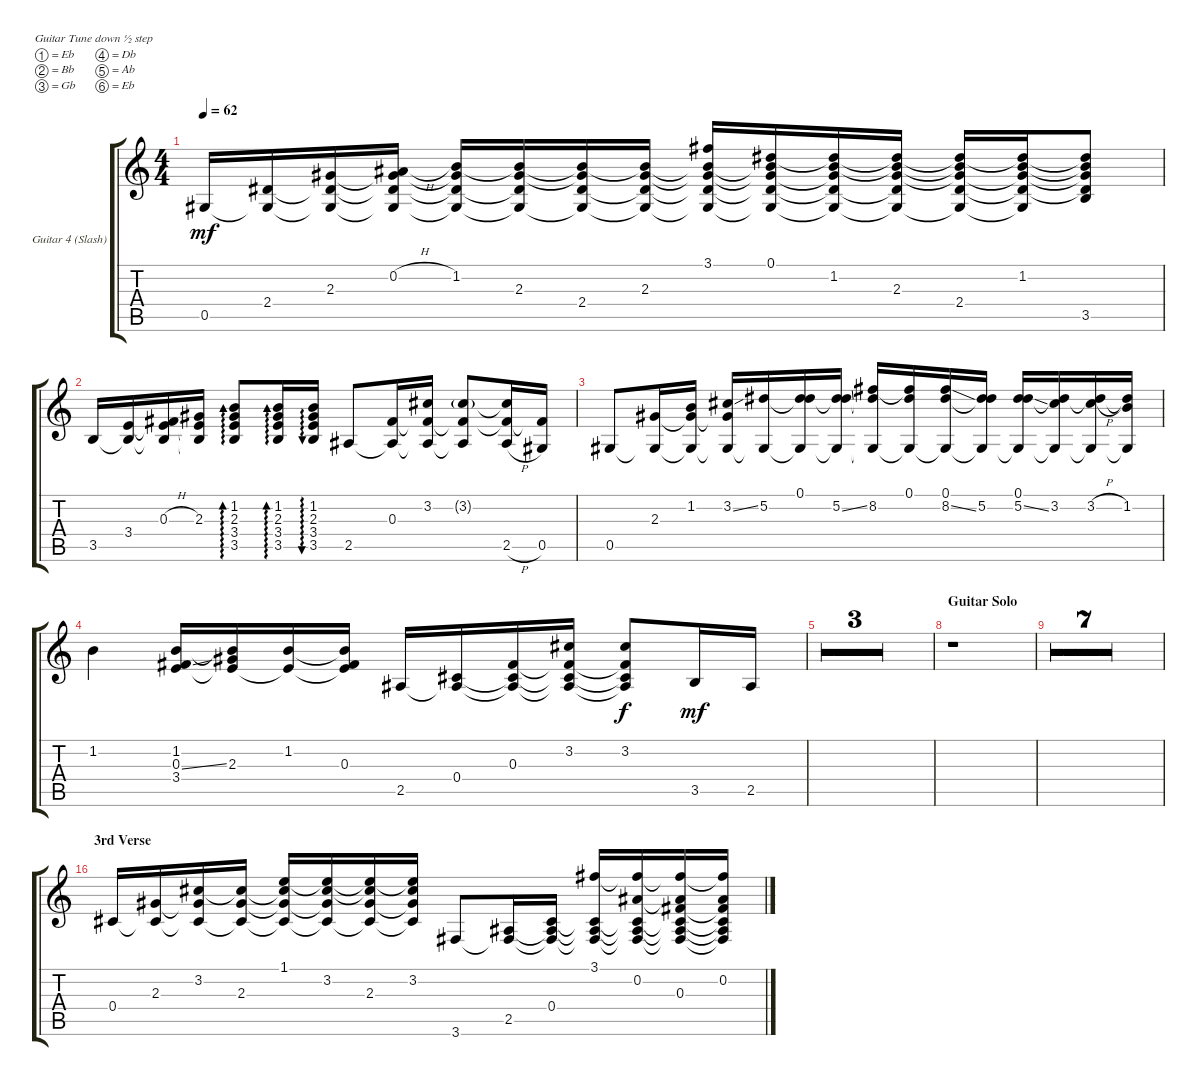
\multiTrackTrackNamePolicy allsystems
\firstSystemTrackNameMode fullname
\firstSystemTrackNameOrientation horizontal
\otherSystemsTrackNameOrientation horizontal
\chordDiagramsInScore
\track ("Guitar 4 (Slash)" "E-Gt") {multiBarRest instrument electricguitarjazz}
\staff {score tabs}
\tuning (Eb4 Bb3 Gb3 Db3 Ab2 Eb2)
\ts (4 4)
\tempo 62
\clef g2
\ks c
0.5.16{dy mf} (2.4 0.5{t}).16 (2.3 0.5{t} 2.4{t}).16 (0.2{h} 0.5{t} 2.4{t} 2.3{t}).16 (1.2 0.5{t} 2.4{t} 2.3{t}).16 (2.3 0.5{t} 2.4{t} 1.2{t}).16 (2.4 0.5{t} 2.3{t} 1.2{t}).16 (2.3 0.5{t} 2.4{t} 1.2{t}).16 (3.1 0.5{t} 2.4{t} 2.3{t} 1.2{t}).16 (0.1 0.5{t} 2.4{t} 2.3{t} 1.2{t}).16 (1.2 0.5{t} 2.4{t} 2.3{t} 0.1{t}).16 (2.3 0.5{t} 2.4{t} 1.2{t} 0.1{t}).16 (2.4 0.5{t} 2.3{t} 1.2{t} 0.1{t}).16 (1.2 0.5{t} 2.4{t} 2.3{t} 0.1{t}).16 (3.5 0.1{t} 1.2{t} 2.3{t} 2.4{t}).8 |
3.5.16 (3.4 3.5{t}).16 (0.3{h} 3.5{t} 3.4{t}).16 (2.3 3.5{t} 3.4{t}).16 (1.2 2.3 3.4 3.5).8{ad 0} (1.2 2.3 3.4 3.5).16{ad 0} (1.2 2.3 3.4 3.5).16{au 0} 2.5.8 (0.3 2.5{t}).16 (3.2 2.5{t} 0.3{t}).16 (3.2{g} 2.5{t} 0.3{t}).8 (2.5{h} 3.2{t} 0.3{t}).16 (0.5 0.3{t}).16 |
0.5.8 (2.3 0.5{t}).16 (1.2 0.5{t} 2.3{t}).16 (3.2{ss} 0.5{t} 2.3{t}).16 (5.2 0.5{t}).16 (0.1 0.5{t} 5.2{t}).16 (5.2{ss} 0.5{t} 0.1{t}).16 (8.2 0.5{t} 0.1{t}).16 (0.1 0.5{t} 8.2{t}).16 (0.1 8.2{ss} 0.5{t}).16 (5.2 0.5{t} 0.1{t}).16 (0.1 5.2{ss} 0.5{t}).16 (3.2 0.5{t} 0.1{t}).16 (3.2{h} 0.5{t} 0.1{t}).16 (1.2 0.5{t} 0.1{t}).16 |
1.2.4 (1.2 0.3{ss} 3.4).16 (2.3 1.2{t} 3.4{t}).16 (1.2 3.4{t}).16 (0.3 3.4{t} 1.2{t}).16 2.5.16 (0.4 2.5{t}).16 (0.3 2.5{t} 0.4{t}).16 (3.2 2.5{t} 0.4{t} 0.3{t}).16 (3.2 2.5{t} 0.4{t} 0.3{t}).8{dy f} 3.5.16{dy mf} 2.5.16 |
r.1 |
r.1 |
\barLineRight lightlight
r.1 |
\section ("" "Guitar Solo")
r.1 |
r.1 |
r.1 |
r.1 |
r.1 |
r.1 |
r.1 |
\barLineRight lightlight
r.1 |
\section ("" "3rd Verse")
0.4.16 (2.3 0.4{t}).16 (3.2 0.4{t} 2.3{t}).16 (2.3 0.4{t} 3.2{t}).16 (1.1 0.4{t} 2.3{t} 3.2{t}).16 (3.2 0.4{t} 2.3{t} 1.1{t}).16 (2.3 0.4{t} 3.2{t} 1.1{t}).16 (3.2 0.4{t} 2.3{t} 1.1{t}).16 3.6.8 (2.5 3.6{t}).16 (0.4 3.6{t} 2.5{t}).16 (3.1 3.6{t} 2.5{t} 0.4{t}).16 (0.2 3.6{t} 2.5{t} 0.4{t} 3.1{t}).16 (0.3 3.6{t} 2.5{t} 0.4{t} 0.2{t} 3.1{t}).16 (0.2 3.6{t} 2.5{t} 0.4{t} 0.3{t} 3.1{t}).16
